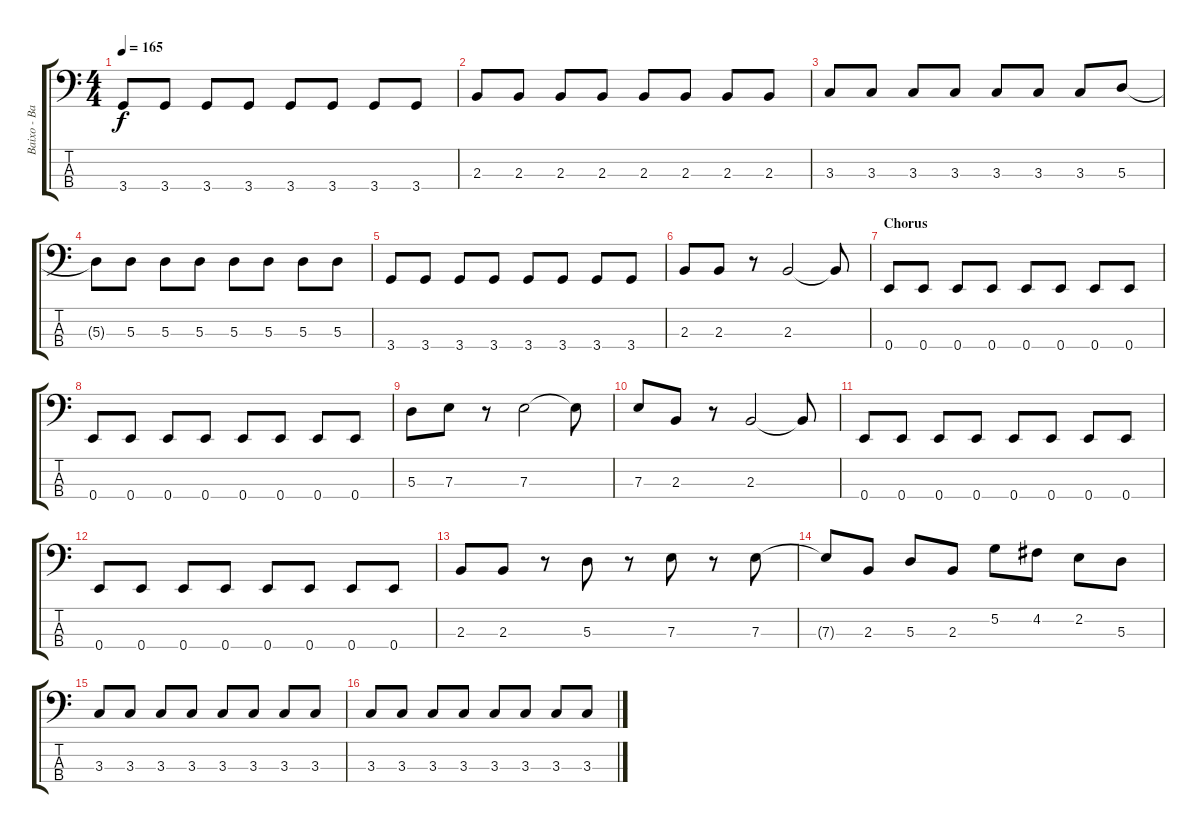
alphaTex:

\track ("Baixo - Bass" "Baixo - Ba") {instrument electricbassfinger}
\staff {score tabs}
\tuning (G2 D2 A1 E1) {hide}
\ts (4 4)
\tempo 165
\clef f4
\ks c
3.4.8{dy f} 3.4.8 3.4.8 3.4.8 3.4.8 3.4.8 3.4.8 3.4.8 |
2.3.8 2.3.8 2.3.8 2.3.8 2.3.8 2.3.8 2.3.8 2.3.8 |
3.3.8 3.3.8 3.3.8 3.3.8 3.3.8 3.3.8 3.3.8 5.3.8 |
5.3{t}.8 5.3.8 5.3.8 5.3.8 5.3.8 5.3.8 5.3.8 5.3.8 |
3.4.8 3.4.8 3.4.8 3.4.8 3.4.8 3.4.8 3.4.8 3.4.8 |
2.3.8 2.3.8 r.8 2.3.2 2.3{t}.8 |
\section ("" "Chorus")
0.4.8 0.4.8 0.4.8 0.4.8 0.4.8 0.4.8 0.4.8 0.4.8 |
0.4.8 0.4.8 0.4.8 0.4.8 0.4.8 0.4.8 0.4.8 0.4.8 |
5.3.8 7.3.8 r.8 7.3.2 7.3{t}.8 |
7.3.8 2.3.8 r.8 2.3.2 2.3{t}.8 |
0.4.8 0.4.8 0.4.8 0.4.8 0.4.8 0.4.8 0.4.8 0.4.8 |
0.4.8 0.4.8 0.4.8 0.4.8 0.4.8 0.4.8 0.4.8 0.4.8 |
2.3.8 2.3.8 r.8 5.3.8 r.8 7.3.8 r.8 7.3.8 |
7.3{t}.8 2.3.8 5.3.8 2.3.8 5.2.8 4.2.8 2.2.8 5.3.8 |
3.3.8 3.3.8 3.3.8 3.3.8 3.3.8 3.3.8 3.3.8 3.3.8 |
3.3.8 3.3.8 3.3.8 3.3.8 3.3.8 3.3.8 3.3.8 3.3.8
